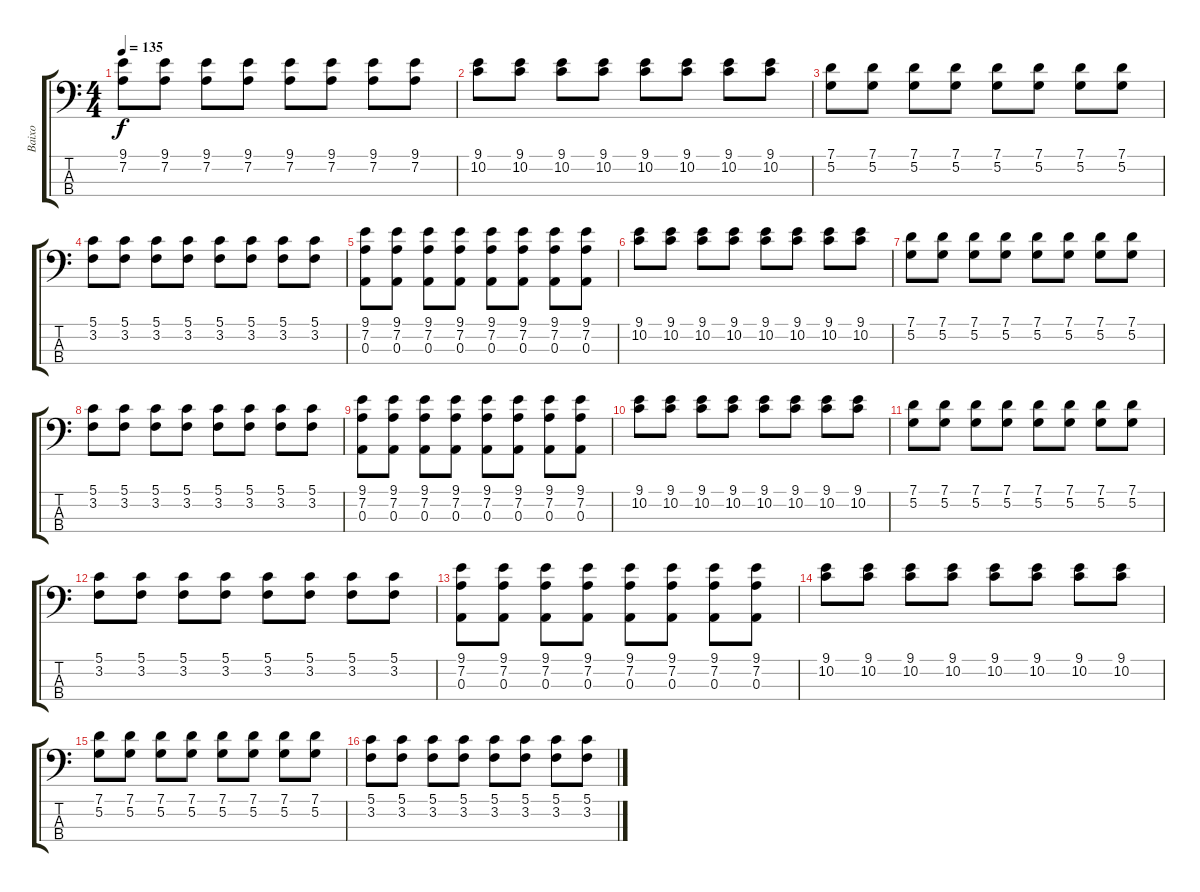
\track ("Baixo" "Baixo") {instrument electricbasspick}
\staff {score tabs}
\tuning (G2 D2 A1 E1) {hide}
\ts (4 4)
\tempo 135
\clef f4
\ks c
(9.1 7.2).8{dy f instrument electricbasspick} (9.1 7.2).8 (9.1 7.2).8 (9.1 7.2).8 (9.1 7.2).8 (9.1 7.2).8 (9.1 7.2).8 (9.1 7.2).8 |
(9.1 10.2).8 (9.1 10.2).8 (9.1 10.2).8 (9.1 10.2).8 (9.1 10.2).8 (9.1 10.2).8 (9.1 10.2).8 (9.1 10.2).8 |
(7.1 5.2).8 (7.1 5.2).8 (7.1 5.2).8 (7.1 5.2).8 (7.1 5.2).8 (7.1 5.2).8 (7.1 5.2).8 (7.1 5.2).8 |
(5.1 3.2).8 (5.1 3.2).8 (5.1 3.2).8 (5.1 3.2).8 (5.1 3.2).8 (5.1 3.2).8 (5.1 3.2).8 (5.1 3.2).8 |
(9.1 7.2 0.3).8 (9.1 7.2 0.3).8 (9.1 7.2 0.3).8 (9.1 7.2 0.3).8 (9.1 7.2 0.3).8 (9.1 7.2 0.3).8 (9.1 7.2 0.3).8 (9.1 7.2 0.3).8 |
(9.1 10.2).8 (9.1 10.2).8 (9.1 10.2).8 (9.1 10.2).8 (9.1 10.2).8 (9.1 10.2).8 (9.1 10.2).8 (9.1 10.2).8 |
(7.1 5.2).8 (7.1 5.2).8 (7.1 5.2).8 (7.1 5.2).8 (7.1 5.2).8 (7.1 5.2).8 (7.1 5.2).8 (7.1 5.2).8 |
(5.1 3.2).8 (5.1 3.2).8 (5.1 3.2).8 (5.1 3.2).8 (5.1 3.2).8 (5.1 3.2).8 (5.1 3.2).8 (5.1 3.2).8 |
(9.1 7.2 0.3).8 (9.1 7.2 0.3).8 (9.1 7.2 0.3).8 (9.1 7.2 0.3).8 (9.1 7.2 0.3).8 (9.1 7.2 0.3).8 (9.1 7.2 0.3).8 (9.1 7.2 0.3).8 |
(9.1 10.2).8 (9.1 10.2).8 (9.1 10.2).8 (9.1 10.2).8 (9.1 10.2).8 (9.1 10.2).8 (9.1 10.2).8 (9.1 10.2).8 |
(7.1 5.2).8 (7.1 5.2).8 (7.1 5.2).8 (7.1 5.2).8 (7.1 5.2).8 (7.1 5.2).8 (7.1 5.2).8 (7.1 5.2).8 |
(5.1 3.2).8 (5.1 3.2).8 (5.1 3.2).8 (5.1 3.2).8 (5.1 3.2).8 (5.1 3.2).8 (5.1 3.2).8 (5.1 3.2).8 |
(9.1 7.2 0.3).8 (9.1 7.2 0.3).8 (9.1 7.2 0.3).8 (9.1 7.2 0.3).8 (9.1 7.2 0.3).8 (9.1 7.2 0.3).8 (9.1 7.2 0.3).8 (9.1 7.2 0.3).8 |
(9.1 10.2).8 (9.1 10.2).8 (9.1 10.2).8 (9.1 10.2).8 (9.1 10.2).8 (9.1 10.2).8 (9.1 10.2).8 (9.1 10.2).8 |
(7.1 5.2).8 (7.1 5.2).8 (7.1 5.2).8 (7.1 5.2).8 (7.1 5.2).8 (7.1 5.2).8 (7.1 5.2).8 (7.1 5.2).8 |
(5.1 3.2).8 (5.1 3.2).8 (5.1 3.2).8 (5.1 3.2).8 (5.1 3.2).8 (5.1 3.2).8 (5.1 3.2).8 (5.1 3.2).8
